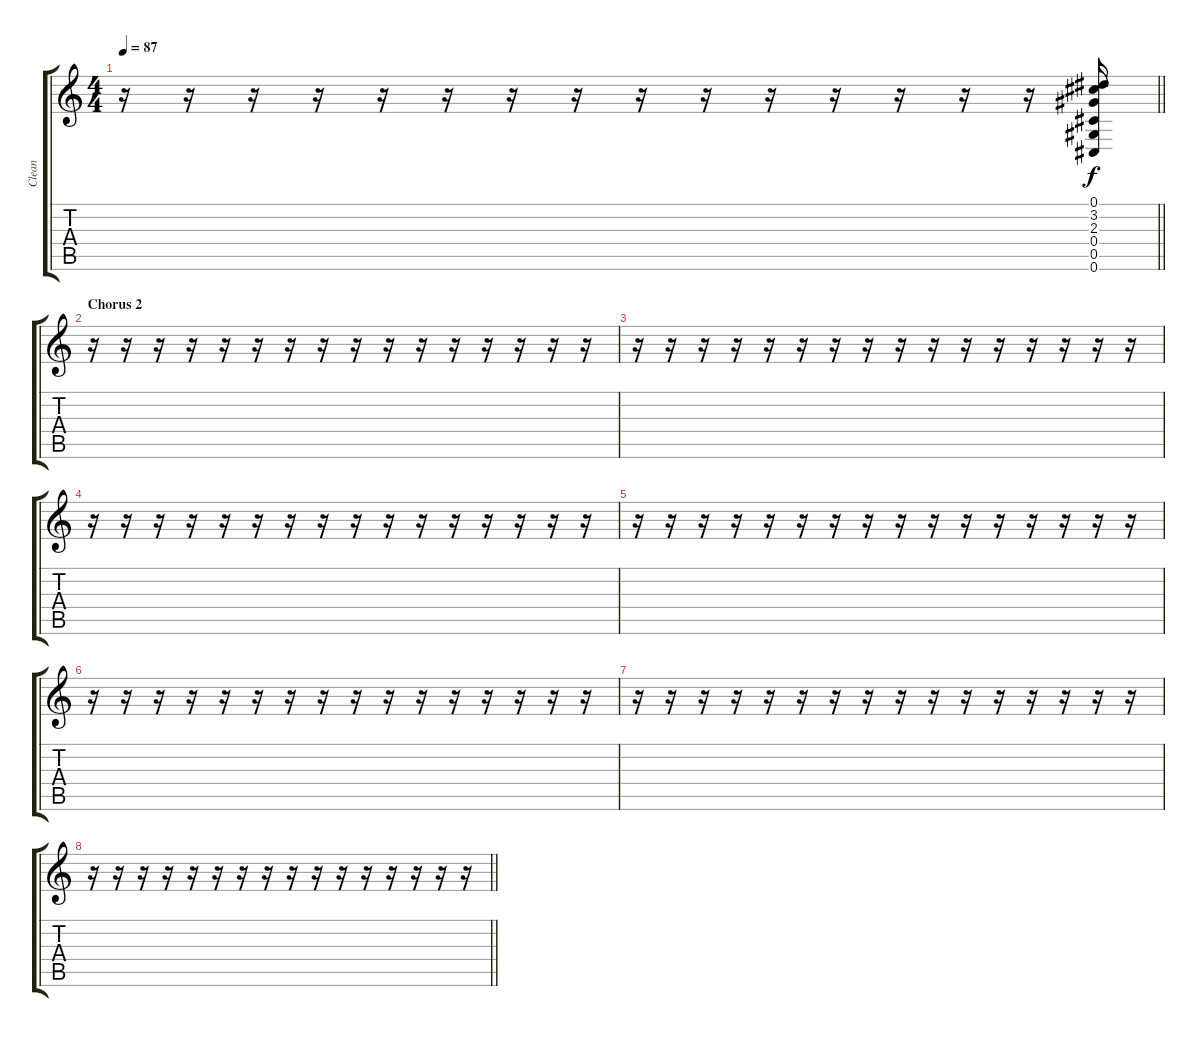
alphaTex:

\track ("Clean" "Clean") {instrument electricguitarjazz}
\staff {score tabs}
\tuning (Eb4 Bb3 Gb3 Db3 Ab2 Db2) {hide}
\ts (4 4)
\tempo 87
\clef g2
\barLineRight lightlight
\ks c
r.16{dy f} r.16 r.16 r.16 r.16 r.16 r.16 r.16 r.16 r.16 r.16 r.16 r.16 r.16 r.16 (0.1{t} 3.2{t} 2.3{t} 0.4{t} 0.5{t} 0.6{t}).16 |
\section ("" "Chorus 2")
r.16 r.16 r.16 r.16 r.16 r.16 r.16 r.16 r.16 r.16 r.16 r.16 r.16 r.16 r.16 r.16 |
r.16 r.16 r.16 r.16 r.16 r.16 r.16 r.16 r.16 r.16 r.16 r.16 r.16 r.16 r.16 r.16 |
r.16 r.16 r.16 r.16 r.16 r.16 r.16 r.16 r.16 r.16 r.16 r.16 r.16 r.16 r.16 r.16 |
r.16 r.16 r.16 r.16 r.16 r.16 r.16 r.16 r.16 r.16 r.16 r.16 r.16 r.16 r.16 r.16 |
r.16 r.16 r.16 r.16 r.16 r.16 r.16 r.16 r.16 r.16 r.16 r.16 r.16 r.16 r.16 r.16 |
r.16 r.16 r.16 r.16 r.16 r.16 r.16 r.16 r.16 r.16 r.16 r.16 r.16 r.16 r.16 r.16 |
\barLineRight lightlight
r.16 r.16 r.16 r.16 r.16 r.16 r.16 r.16 r.16 r.16 r.16 r.16 r.16 r.16 r.16 r.16
